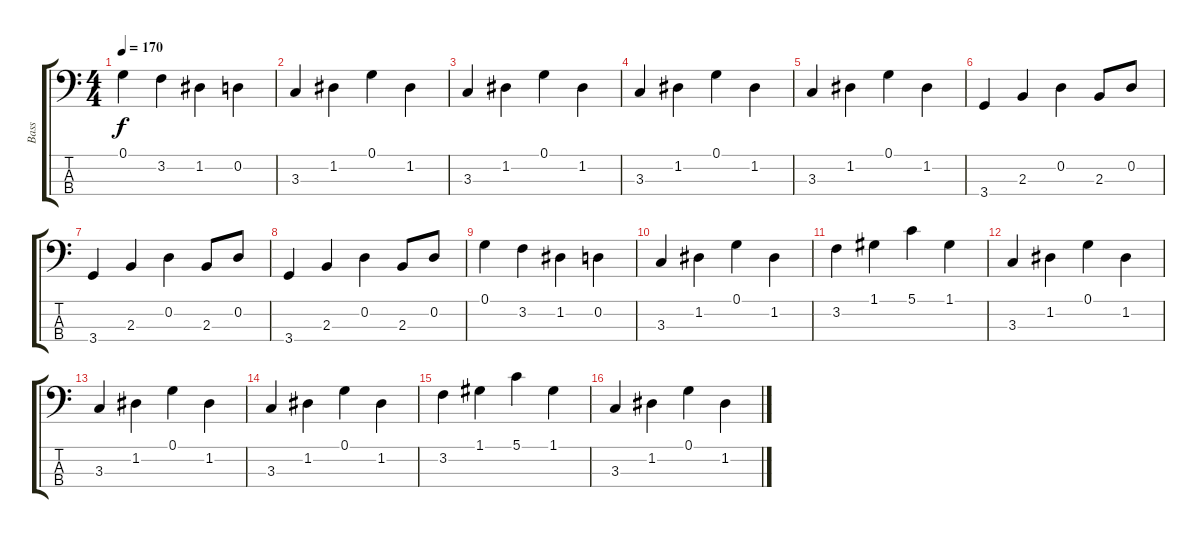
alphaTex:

\track ("Bass" "Bass") {instrument electricbassfinger}
\staff {score tabs}
\tuning (G2 D2 A1 E1) {hide}
\ts (4 4)
\tempo 170
\clef f4
\ks c
0.1.4{dy f} 3.2.4 1.2.4 0.2.4 |
3.3.4 1.2.4 0.1.4 1.2.4 |
3.3.4 1.2.4 0.1.4 1.2.4 |
3.3.4 1.2.4 0.1.4 1.2.4 |
3.3.4 1.2.4 0.1.4 1.2.4 |
3.4.4 2.3.4 0.2.4 2.3.8 0.2.8 |
3.4.4 2.3.4 0.2.4 2.3.8 0.2.8 |
3.4.4 2.3.4 0.2.4 2.3.8 0.2.8 |
0.1.4 3.2.4 1.2.4 0.2.4 |
3.3.4 1.2.4 0.1.4 1.2.4 |
3.2.4 1.1.4 5.1.4 1.1.4 |
3.3.4 1.2.4 0.1.4 1.2.4 |
3.3.4 1.2.4 0.1.4 1.2.4 |
3.3.4 1.2.4 0.1.4 1.2.4 |
3.2.4 1.1.4 5.1.4 1.1.4 |
3.3.4 1.2.4 0.1.4 1.2.4
